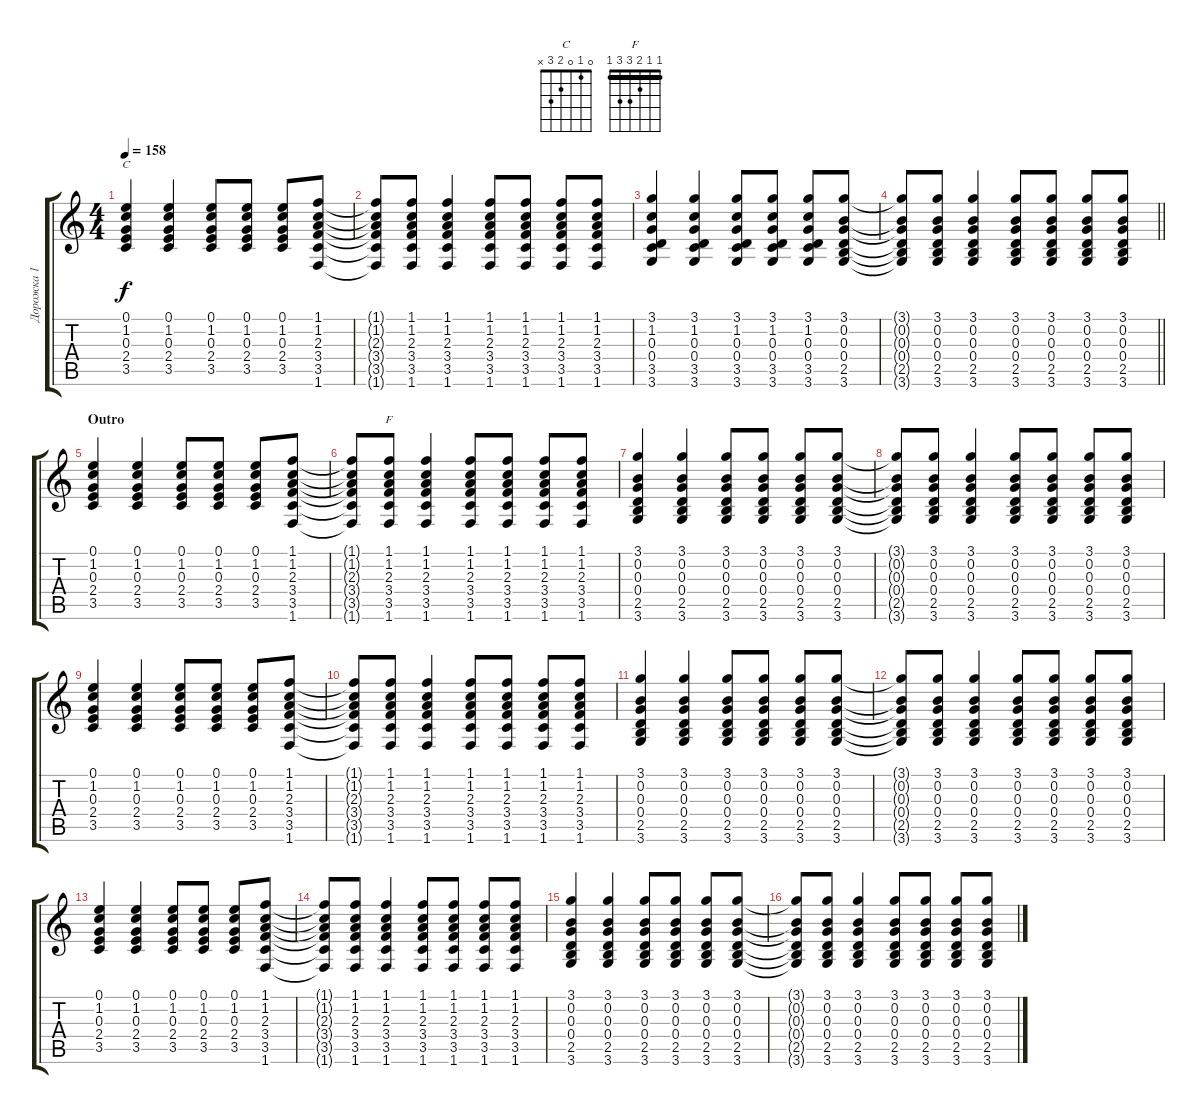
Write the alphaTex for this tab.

\track ("Дорожка 1" "Дорожка 1") {instrument distortionguitar}
\staff {score tabs}
\tuning (E4 B3 G3 D3 A2 E2) {hide}
\chord ("C" 0 1 0 2 3 x)
\chord ("F" 1 1 2 3 3 1) {barre 1}
\ts (4 4)
\tempo 158
\clef g2
\ks c
(0.1 1.2 0.3 2.4 3.5).4{ch "C" dy f} (0.1 1.2 0.3 2.4 3.5).4 (0.1 1.2 0.3 2.4 3.5).8 (0.1 1.2 0.3 2.4 3.5).8 (0.1 1.2 0.3 2.4 3.5).8 (1.1 1.2 2.3 3.4 3.5 1.6).8 |
(1.1{t} 1.2{t} 2.3{t} 3.4{t} 3.5{t} 1.6{t}).8 (1.1 1.2 2.3 3.4 3.5 1.6).8 (1.1 1.2 2.3 3.4 3.5 1.6).4 (1.1 1.2 2.3 3.4 3.5 1.6).8 (1.1 1.2 2.3 3.4 3.5 1.6).8 (1.1 1.2 2.3 3.4 3.5 1.6).8 (1.1 1.2 2.3 3.4 3.5 1.6).8 |
(3.1 1.2 0.3 0.4 3.5 3.6).4 (3.1 1.2 0.3 0.4 3.5 3.6).4 (3.1 1.2 0.3 0.4 3.5 3.6).8 (3.1 1.2 0.3 0.4 3.5 3.6).8 (3.1 1.2 0.3 0.4 3.5 3.6).8 (3.1 0.2 0.3 0.4 2.5 3.6).8 |
\barLineRight lightlight
(3.1{t} 0.2{t} 0.3{t} 0.4{t} 2.5{t} 3.6{t}).8 (3.1 0.2 0.3 0.4 2.5 3.6).8 (3.1 0.2 0.3 0.4 2.5 3.6).4 (3.1 0.2 0.3 0.4 2.5 3.6).8 (3.1 0.2 0.3 0.4 2.5 3.6).8 (3.1 0.2 0.3 0.4 2.5 3.6).8 (3.1 0.2 0.3 0.4 2.5 3.6).8 |
\section ("" "Outro")
(0.1 1.2 0.3 2.4 3.5).4 (0.1 1.2 0.3 2.4 3.5).4 (0.1 1.2 0.3 2.4 3.5).8 (0.1 1.2 0.3 2.4 3.5).8 (0.1 1.2 0.3 2.4 3.5).8 (1.1 1.2 2.3 3.4 3.5 1.6).8 |
(1.1{t} 1.2{t} 2.3{t} 3.4{t} 3.5{t} 1.6{t}).8 (1.1 1.2 2.3 3.4 3.5 1.6).8{ch "F"} (1.1 1.2 2.3 3.4 3.5 1.6).4 (1.1 1.2 2.3 3.4 3.5 1.6).8 (1.1 1.2 2.3 3.4 3.5 1.6).8 (1.1 1.2 2.3 3.4 3.5 1.6).8 (1.1 1.2 2.3 3.4 3.5 1.6).8 |
(3.1 0.2 0.3 0.4 2.5 3.6).4 (3.1 0.2 0.3 0.4 2.5 3.6).4 (3.1 0.2 0.3 0.4 2.5 3.6).8 (3.1 0.2 0.3 0.4 2.5 3.6).8 (3.1 0.2 0.3 0.4 2.5 3.6).8 (3.1 0.2 0.3 0.4 2.5 3.6).8 |
(3.1{t} 0.2{t} 0.3{t} 0.4{t} 2.5{t} 3.6{t}).8 (3.1 0.2 0.3 0.4 2.5 3.6).8 (3.1 0.2 0.3 0.4 2.5 3.6).4 (3.1 0.2 0.3 0.4 2.5 3.6).8 (3.1 0.2 0.3 0.4 2.5 3.6).8 (3.1 0.2 0.3 0.4 2.5 3.6).8 (3.1 0.2 0.3 0.4 2.5 3.6).8 |
(0.1 1.2 0.3 2.4 3.5).4 (0.1 1.2 0.3 2.4 3.5).4 (0.1 1.2 0.3 2.4 3.5).8 (0.1 1.2 0.3 2.4 3.5).8 (0.1 1.2 0.3 2.4 3.5).8 (1.1 1.2 2.3 3.4 3.5 1.6).8 |
(1.1{t} 1.2{t} 2.3{t} 3.4{t} 3.5{t} 1.6{t}).8 (1.1 1.2 2.3 3.4 3.5 1.6).8 (1.1 1.2 2.3 3.4 3.5 1.6).4 (1.1 1.2 2.3 3.4 3.5 1.6).8 (1.1 1.2 2.3 3.4 3.5 1.6).8 (1.1 1.2 2.3 3.4 3.5 1.6).8 (1.1 1.2 2.3 3.4 3.5 1.6).8 |
(3.1 0.2 0.3 0.4 2.5 3.6).4 (3.1 0.2 0.3 0.4 2.5 3.6).4 (3.1 0.2 0.3 0.4 2.5 3.6).8 (3.1 0.2 0.3 0.4 2.5 3.6).8 (3.1 0.2 0.3 0.4 2.5 3.6).8 (3.1 0.2 0.3 0.4 2.5 3.6).8 |
(3.1{t} 0.2{t} 0.3{t} 0.4{t} 2.5{t} 3.6{t}).8 (3.1 0.2 0.3 0.4 2.5 3.6).8 (3.1 0.2 0.3 0.4 2.5 3.6).4 (3.1 0.2 0.3 0.4 2.5 3.6).8 (3.1 0.2 0.3 0.4 2.5 3.6).8 (3.1 0.2 0.3 0.4 2.5 3.6).8 (3.1 0.2 0.3 0.4 2.5 3.6).8 |
(0.1 1.2 0.3 2.4 3.5).4 (0.1 1.2 0.3 2.4 3.5).4 (0.1 1.2 0.3 2.4 3.5).8 (0.1 1.2 0.3 2.4 3.5).8 (0.1 1.2 0.3 2.4 3.5).8 (1.1 1.2 2.3 3.4 3.5 1.6).8 |
(1.1{t} 1.2{t} 2.3{t} 3.4{t} 3.5{t} 1.6{t}).8 (1.1 1.2 2.3 3.4 3.5 1.6).8 (1.1 1.2 2.3 3.4 3.5 1.6).4 (1.1 1.2 2.3 3.4 3.5 1.6).8 (1.1 1.2 2.3 3.4 3.5 1.6).8 (1.1 1.2 2.3 3.4 3.5 1.6).8 (1.1 1.2 2.3 3.4 3.5 1.6).8 |
(3.1 0.2 0.3 0.4 2.5 3.6).4 (3.1 0.2 0.3 0.4 2.5 3.6).4 (3.1 0.2 0.3 0.4 2.5 3.6).8 (3.1 0.2 0.3 0.4 2.5 3.6).8 (3.1 0.2 0.3 0.4 2.5 3.6).8 (3.1 0.2 0.3 0.4 2.5 3.6).8 |
(3.1{t} 0.2{t} 0.3{t} 0.4{t} 2.5{t} 3.6{t}).8 (3.1 0.2 0.3 0.4 2.5 3.6).8 (3.1 0.2 0.3 0.4 2.5 3.6).4 (3.1 0.2 0.3 0.4 2.5 3.6).8 (3.1 0.2 0.3 0.4 2.5 3.6).8 (3.1 0.2 0.3 0.4 2.5 3.6).8 (3.1 0.2 0.3 0.4 2.5 3.6).8
